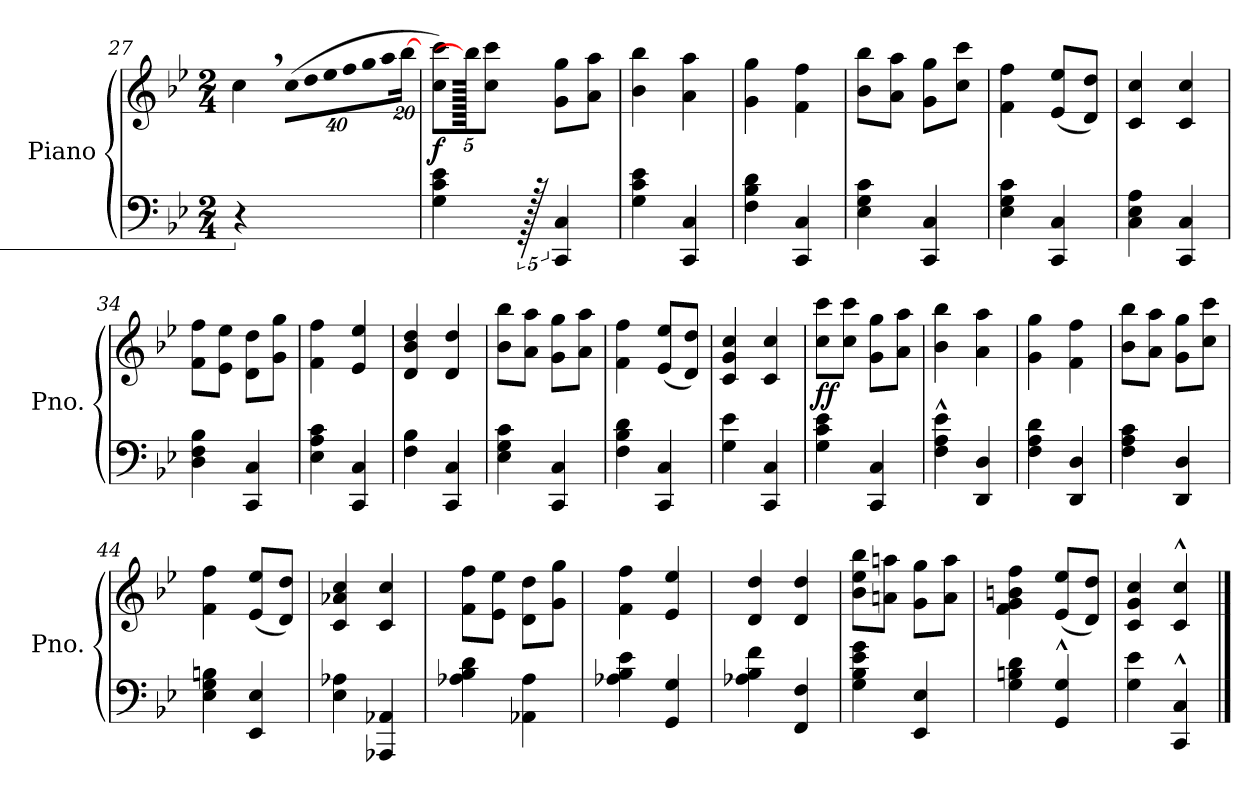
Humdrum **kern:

**kern	**kern	**dynam
*part1	*part1	*part1
*staff2	*staff1	*staff1/2
*I"Piano	*	*
*I'Pno.	*	*
*clefF4	*clefG2	*
*k[b-e-]	*k[b-e-]	*
*M2/4	*M2/4	*
=27	=27	=27
640ryy	4cc,\	.
640%319r	.	.
*	*Xbrackettup	*
!	!LO:N:vis=16	!
.	(>640%23cc\LL	.
!	!LO:N:vis=16	!
.	640%23dd\	.
!	!LO:N:vis=16	!
.	640%23ee-\	.
!	!LO:N:vis=16	!
.	640%23ff\	.
!	!LO:N:vis=16	!
.	640%23gg\	.
!	!LO:N:vis=16	!
.	640%23aa\	.
.	[320%11bb-\JJ	.
=28	=28	=28
!	!	!LO:DY:b
4G\ 4c\ 4e-\	8cc\ 8ccc\L)	f
.	640bb-\JJ]	.
.	8cc\ 8ccc\J	.
640r	.	.
4CC/ 4C/	8g\ 8gg\L	.
.	8a\ 8aa\J	.
=29	=29	=29
4G\ 4c\ 4e-\	4b-\ 4bb-\	.
4CC/ 4C/	4a\ 4aa\	.
=30	=30	=30
4F\ 4B-\ 4d\	4g\ 4gg\	.
4CC/ 4C/	4f\ 4ff\	.
=31	=31	=31
4E-\ 4G\ 4c\	8b-\ 8bb-\L	.
.	8a\ 8aa\J	.
4CC/ 4C/	8g\ 8gg\L	.
.	8cc\ 8ccc\J	.
=32	=32	=32
4E-\ 4G\ 4c\	4f\ 4ff\	.
4CC/ 4C/	(<8e-/ 8ee-/L	.
.	8d/ 8dd/J)	.
!!LO:LB:g=z
=33	=33	=33
4C\ 4E-\ 4A\	4c/ 4cc/	.
4CC/ 4C/	4c/ 4cc/	.
=34	=34	=34
4D\ 4F\ 4B-\	8f\ 8ff\L	.
.	8e-\ 8ee-\J	.
4CC/ 4C/	8d\ 8dd\L	.
.	8g\ 8gg\J	.
=35	=35	=35
4E-\ 4A\ 4c\	4f\ 4ff\	.
4CC/ 4C/	4e-/ 4ee-/	.
=36	=36	=36
4F\ 4B-\	4d/ 4b-/ 4dd/	.
4CC/ 4C/	4d/ 4dd/	.
=37	=37	=37
4E-\ 4G\ 4c\	8b-\ 8bb-\L	.
.	8a\ 8aa\J	.
4CC/ 4C/	8g\ 8gg\L	.
.	8a\ 8aa\J	.
=38	=38	=38
4F\ 4B-\ 4d\	4f\ 4ff\	.
4CC/ 4C/	(<8e-/ 8ee-/L	.
.	8d/ 8dd/J)	.
=39	=39	=39
4G\ 4e-\	4c/ 4g/ 4cc/	.
4CC/ 4C/	4c/ 4cc/	.
=40	=40	=40
!	!	!LO:DY:b
4G\ 4c\ 4e-\	8cc\ 8ccc\L	ff
.	8cc\ 8ccc\J	.
4CC/ 4C/	8g\ 8gg\L	.
.	8a\ 8aa\J	.
=41	=41	=41
4F\^^ 4A\^^ 4e-\^^	4b-\ 4bb-\	.
4DD/ 4D/	4a\ 4aa\	.
=42	=42	=42
4F\ 4A\ 4d\	4g\ 4gg\	.
4DD/ 4D/	4f\ 4ff\	.
!!LO:PB:g=z
=43	=43	=43
4F\ 4A\ 4c\	8b-\ 8bb-\L	.
.	8a\ 8aa\J	.
4DD/ 4D/	8g\ 8gg\L	.
.	8cc\ 8ccc\J	.
=44	=44	=44
4E-\ 4G\ 4Bn\	4f\ 4ff\	.
4EE-/ 4E-/	(<8e-/ 8ee-/L	.
.	8d/ 8dd/J)	.
=45	=45	=45
4E-\ 4A-X\	4c/ 4a-X/ 4cc/	.
4AAA-X/ 4AA-X/	4c/ 4cc/	.
=46	=46	=46
4A-X\ 4B-\ 4d\	8f\ 8ff\L	.
.	8e-\ 8ee-\J	.
4AA-X\ 4A-\	8d\ 8dd\L	.
.	8g\ 8gg\J	.
=47	=47	=47
4A-X\ 4B-\ 4e-\	4f\ 4ff\	.
4GG/ 4G/	4e-/ 4ee-/	.
=48	=48	=48
4A-X\ 4B-\ 4f\	4d/ 4dd/	.
4FF/ 4F/	4d/ 4dd/	.
=49	=49	=49
4G\ 4B-\ 4e-\ 4g\	8b-\ 8ee-\ 8bb-\L	.
.	8an\ 8aan\J	.
4EE-/ 4E-/	8g\ 8gg\L	.
.	8a\ 8aa\J	.
=50	=50	=50
4G\ 4Bn\ 4d\	4f\ 4g\ 4bn\ 4ff\	.
4GG/^^ 4G/^^	(<8e-/ 8ee-/L	.
.	8d/ 8dd/J)	.
=51	=51	=51
4G\ 4e-\	4c/ 4g/ 4cc/	.
4CC/^^ 4C/^^	4c/^^ 4cc/^^	.
==	==	==
*-	*-	*-
